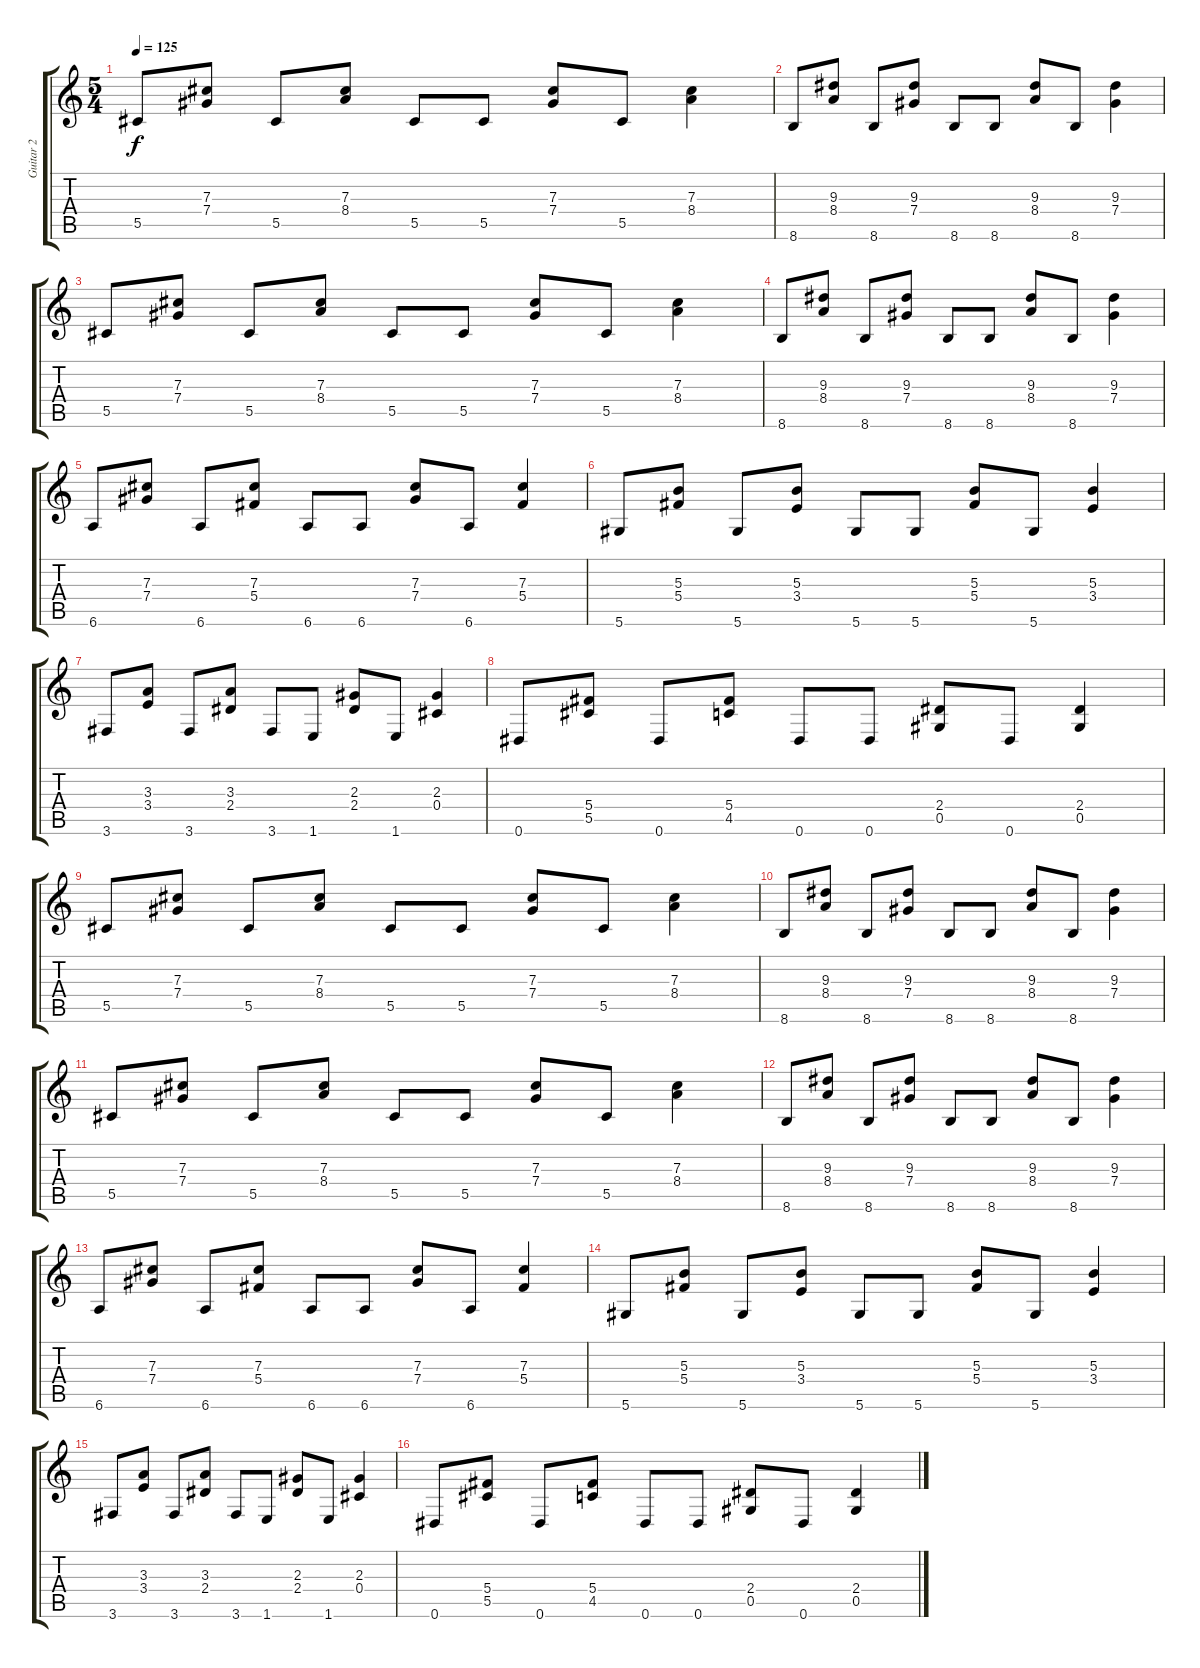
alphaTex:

\track ("Guitar 2" "Guitar 2") {instrument overdrivenguitar}
\staff {score tabs}
\tuning (Eb4 Bb3 Gb3 Db3 Ab2 Eb2) {hide}
\ts (5 4)
\tempo 125
\clef g2
\ks c
5.5.8{dy f volume 6} (7.3 7.4).8 5.5.8 (7.3 8.4).8 5.5.8 5.5.8 (7.3 7.4).8 5.5.8 (7.3 8.4).4 |
8.6.8 (9.3 8.4).8 8.6.8 (9.3 7.4).8 8.6.8 8.6.8 (9.3 8.4).8 8.6.8 (9.3 7.4).4 |
5.5.8 (7.3 7.4).8 5.5.8 (7.3 8.4).8 5.5.8 5.5.8 (7.3 7.4).8 5.5.8 (7.3 8.4).4 |
8.6.8 (9.3 8.4).8 8.6.8 (9.3 7.4).8 8.6.8 8.6.8 (9.3 8.4).8 8.6.8 (9.3 7.4).4 |
6.6.8 (7.3 7.4).8 6.6.8 (7.3 5.4).8 6.6.8 6.6.8 (7.3 7.4).8 6.6.8 (7.3 5.4).4 |
5.6.8 (5.3 5.4).8 5.6.8 (5.3 3.4).8 5.6.8 5.6.8 (5.3 5.4).8 5.6.8 (5.3 3.4).4 |
3.6.8 (3.3 3.4).8 3.6.8 (3.3 2.4).8 3.6.8 1.6.8 (2.3 2.4).8 1.6.8 (2.3 0.4).4 |
0.6.8 (5.4 5.5).8 0.6.8 (5.4 4.5).8 0.6.8 0.6.8 (2.4 0.5).8 0.6.8 (2.4 0.5).4 |
5.5.8 (7.3 7.4).8 5.5.8 (7.3 8.4).8 5.5.8 5.5.8 (7.3 7.4).8 5.5.8 (7.3 8.4).4 |
8.6.8 (9.3 8.4).8 8.6.8 (9.3 7.4).8 8.6.8 8.6.8 (9.3 8.4).8 8.6.8 (9.3 7.4).4 |
5.5.8 (7.3 7.4).8 5.5.8 (7.3 8.4).8 5.5.8 5.5.8 (7.3 7.4).8 5.5.8 (7.3 8.4).4 |
8.6.8 (9.3 8.4).8 8.6.8 (9.3 7.4).8 8.6.8 8.6.8 (9.3 8.4).8 8.6.8 (9.3 7.4).4 |
6.6.8 (7.3 7.4).8 6.6.8 (7.3 5.4).8 6.6.8 6.6.8 (7.3 7.4).8 6.6.8 (7.3 5.4).4 |
5.6.8 (5.3 5.4).8 5.6.8 (5.3 3.4).8 5.6.8 5.6.8 (5.3 5.4).8 5.6.8 (5.3 3.4).4 |
3.6.8 (3.3 3.4).8 3.6.8 (3.3 2.4).8 3.6.8 1.6.8 (2.3 2.4).8 1.6.8 (2.3 0.4).4 |
0.6.8 (5.4 5.5).8 0.6.8 (5.4 4.5).8 0.6.8 0.6.8 (2.4 0.5).8 0.6.8 (2.4 0.5).4
